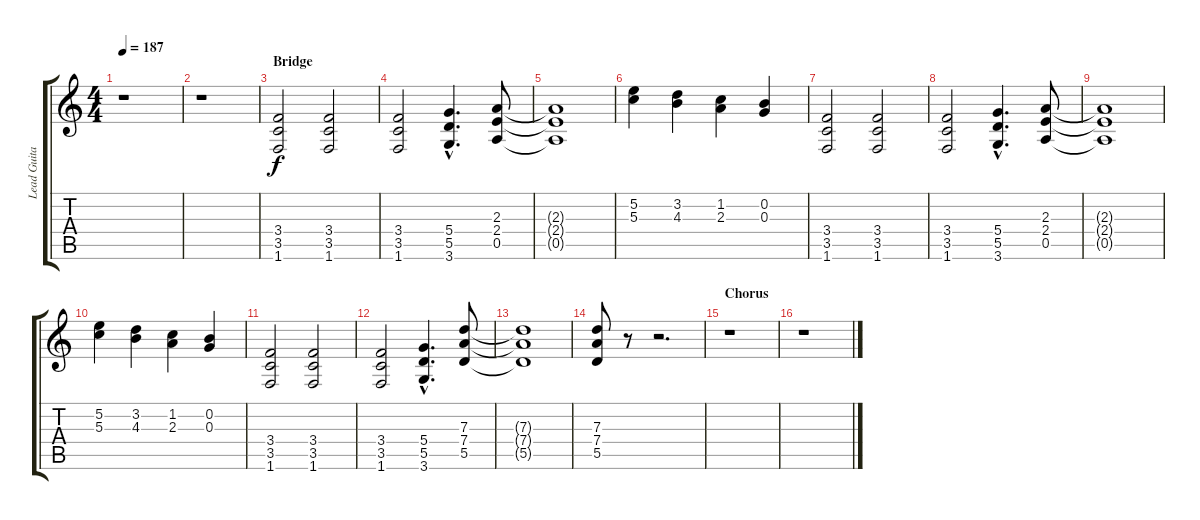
\track ("Lead Guitar" "Lead Guita") {instrument distortionguitar}
\staff {score tabs}
\tuning (E4 B3 G3 D3 A2 E2) {hide}
\ts (4 4)
\tempo 187
\clef g2
\ks c
r.1{dy f} |
r.1 |
\section ("" "Bridge")
(3.4 3.5 1.6).2 (3.4 3.5 1.6).2 |
(3.4 3.5 1.6).2 (5.4{hac} 5.5{hac} 3.6{hac}).4{d} (2.3 2.4 0.5).8 |
(2.3{t} 2.4{t} 0.5{t}).1 |
(5.2 5.3).4 (3.2 4.3).4 (1.2 2.3).4 (0.2 0.3).4 |
(3.4 3.5 1.6).2 (3.4 3.5 1.6).2 |
(3.4 3.5 1.6).2 (5.4{hac} 5.5{hac} 3.6{hac}).4{d} (2.3 2.4 0.5).8 |
(2.3{t} 2.4{t} 0.5{t}).1 |
(5.2 5.3).4 (3.2 4.3).4 (1.2 2.3).4 (0.2 0.3).4 |
(3.4 3.5 1.6).2 (3.4 3.5 1.6).2 |
(3.4 3.5 1.6).2 (5.4{hac} 5.5{hac} 3.6{hac}).4{d} (7.3 7.4 5.5).8 |
(7.3{t} 7.4{t} 5.5{t}).1 |
(7.3 7.4 5.5).8 r.8 r.2{d} |
\section ("" "Chorus")
r.1 |
r.1
